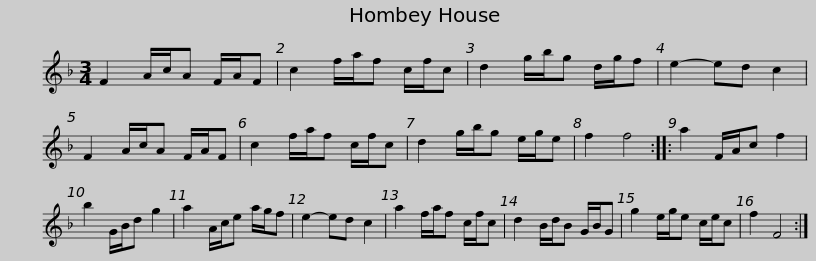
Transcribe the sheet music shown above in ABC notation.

X:1
L:1/8
M:3/4
I:linebreak $
K:F
V:1 treble
V:1
 F2 A/c/A F/A/F | c2 f/a/f c/f/c | d2 g/b/g d/g/f | e2- ed c2 | F2 A/c/A F/A/F | %5
 c2 f/a/f c/f/c | d2 g/b/g e/g/e |$ f2 f4 :: a2 F/A/c f2 | b2 G/B/d g2 | %10
 a2 A/c/e a/g/f | e2- ed c2 | a2 f/a/f c/f/c | d2 B/d/B G/B/G | g2 e/g/e c/e/c |$ %15
 f2 F4 :| %16
